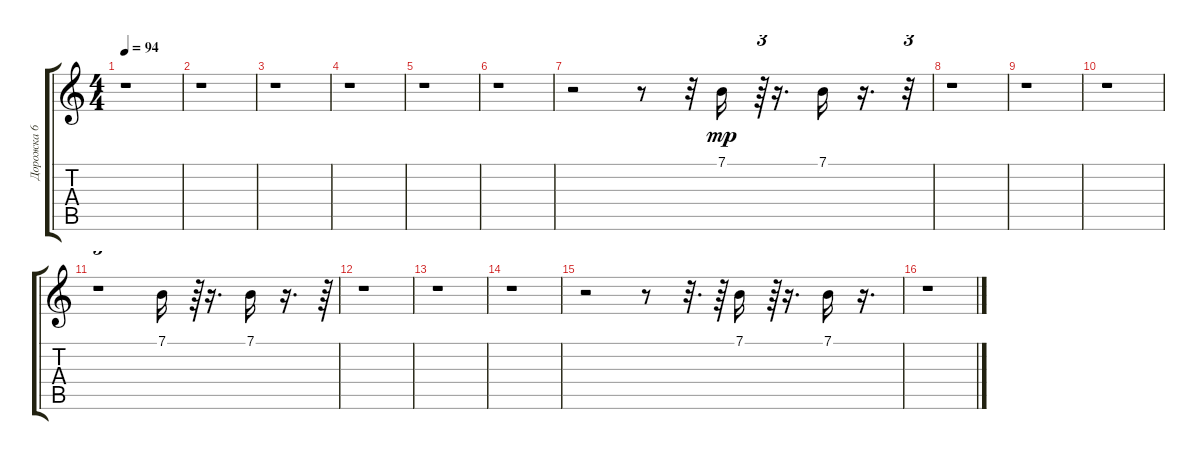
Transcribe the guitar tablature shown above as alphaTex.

\track ("Дорожка 6" "Дорожка 6") {instrument recorder}
\staff {score tabs}
\tuning (E4 B3 G3 D3 A2 E2) {hide}
\ts (4 4)
\tempo 94
\clef g2
\ks c
r.1{dy mp} |
r.1 |
r.1 |
r.1 |
r.1 |
r.1 |
r.2 r.8 r.32 7.1.16 r.64{tu (3 2)} r.16{d} 7.1.16 r.16{d} r.32{tu (3 2)} |
r.1 |
r.1 |
r.1 |
r.1{tu (3 2)} 7.1.16 r.64{tu (3 2)} r.16{d} 7.1.16 r.16{d} r.64{tu (3 2)} |
r.1 |
r.1 |
r.1 |
r.2 r.8 r.32{d} r.64 7.1.16 r.64{tu (3 2)} r.16{d} 7.1.16 r.16{d} |
r.1
